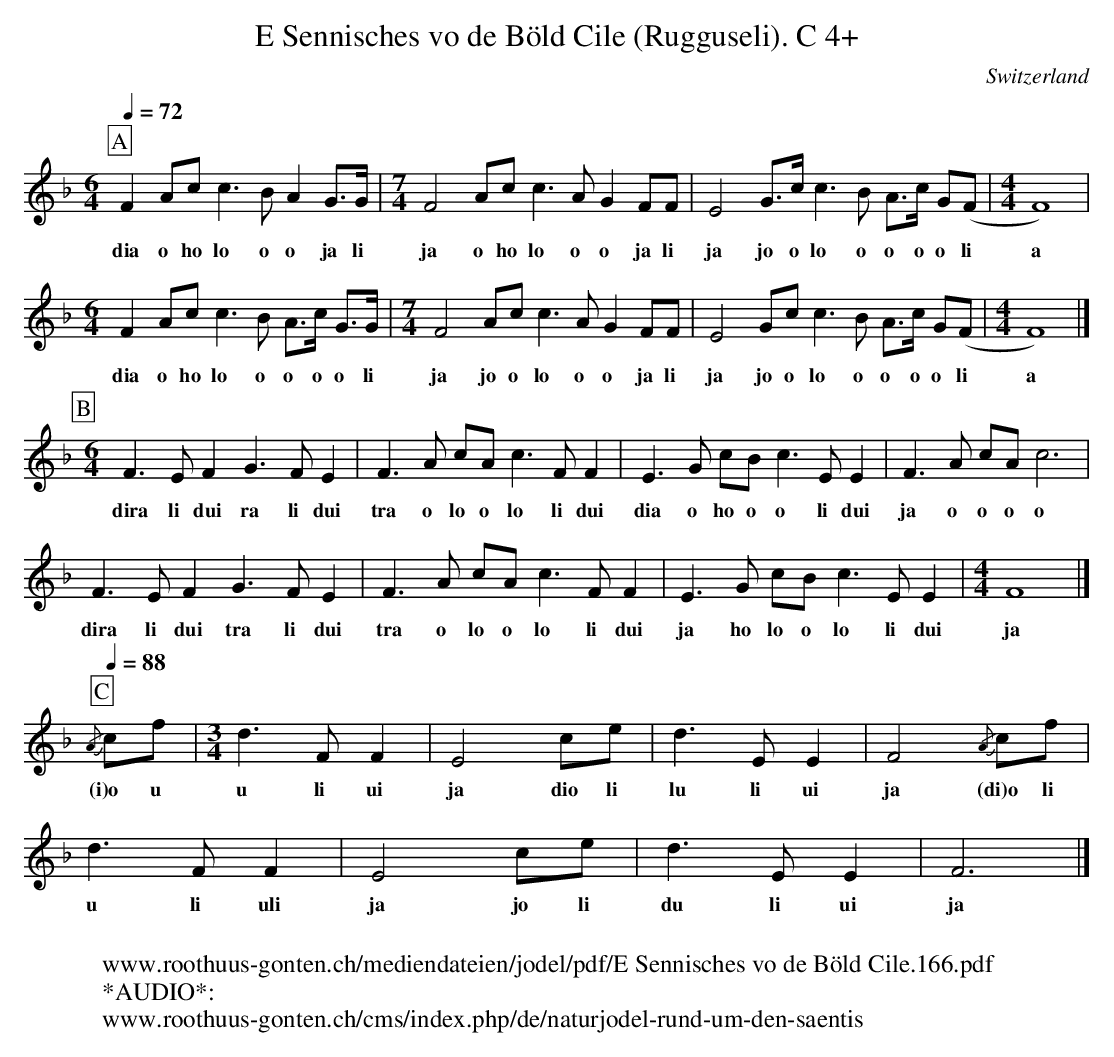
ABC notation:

X:1
T:E Sennisches vo de Böld Cile (Rugguseli). C 4+
Q:1/4=72
M:6/4
L:1/8
O:Switzerland
K:F major
[P:A] F2Ac c3B A2 G>G | [M:7/4] F4 Ac c3A G2 FF | E4 G>c c3B A>c G(F | [M:4/4] F8) |
w:dia o ho lo o o ja li  ja o ho lo o o ja li ja jo o lo o o o o li a
[M:6/4]F2Ac c3B A>c G>G | [M:7/4] F4 Ac c3A G2 FF | E4 Gc c3B A>c G(F | [M:4/4] F8) |]
w:dia o ho lo o o o o li  ja jo o lo o o ja li ja jo o lo o o o o li a
[P:B] [M:6/4] F3E F2 G3F E2 | F3A cA c3FF2 | E3G cB c3EE2 | F3A cA c6 |
w:dira li dui ra li dui tra o lo o lo li dui  dia o ho o o li dui ja o o o o
F3E F2 G3F E2 | F3A cA c3FF2 | E3G cB c3EE2 | [M:4/4] F8 |]
w:dira li dui tra li dui tra o lo o lo li dui  ja ho lo o lo li dui  ja
Q:1/4=88
[P:C] {/A}cf | [M:3/4] d3FF2 | E4ce | d3EE2 | F4 {/A}cf |
w:(i)o u u li ui ja dio li lu li ui ja (di)o li
d3FF2 | E4 ce | d3EE2 | F6 |]
w:u li uli  ja jo li  du li ui  ja
W:
W:www.roothuus-gonten.ch/mediendateien/jodel/pdf/E Sennisches vo de Böld Cile.166.pdf
W:*AUDIO*:
W:www.roothuus-gonten.ch/cms/index.php/de/naturjodel-rund-um-den-saentis
